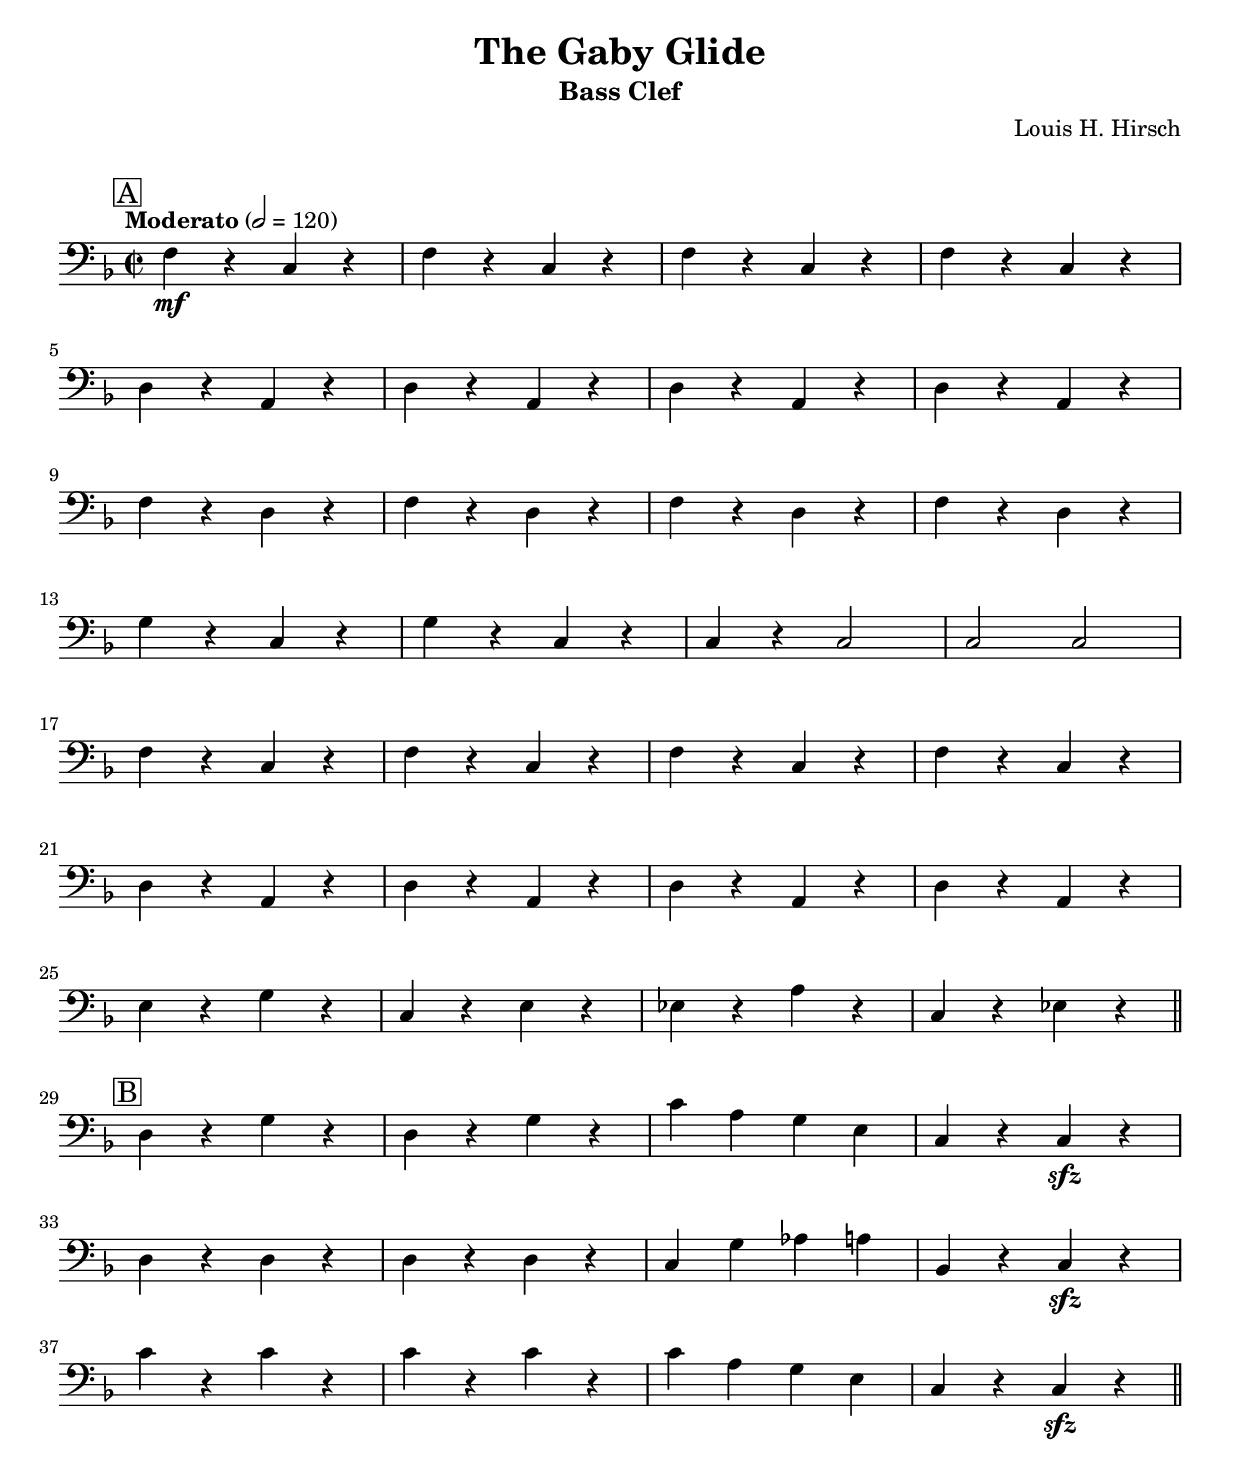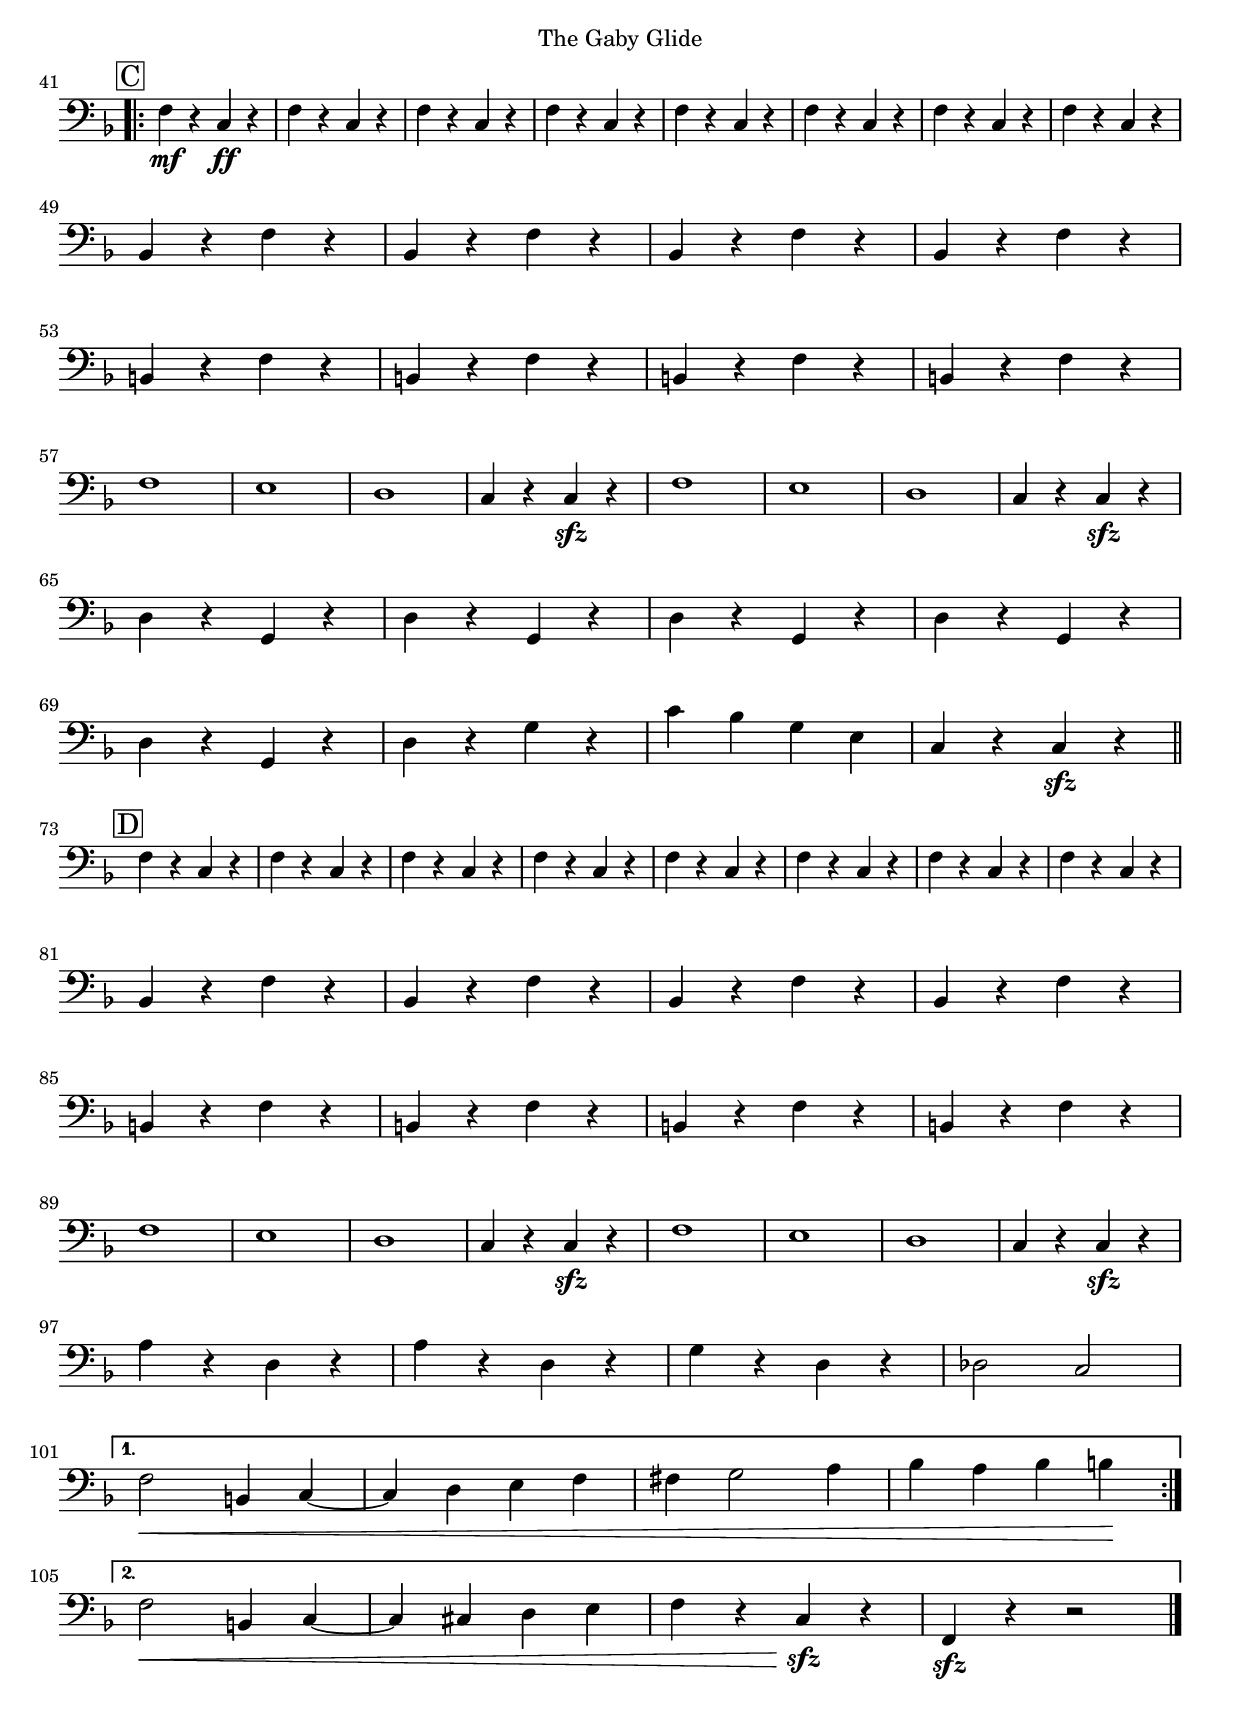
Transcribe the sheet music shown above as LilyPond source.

\version "2.23.81"

\include "english.ly"

instrument = "Bass Clef"
whatKey = f,
whatClef = "bass"

%% -*- Mode: LilyPond -*-

\include "lead-sheets.ily"

\header {
  title = "The Gaby Glide"
  subtitle = \instrument
  composer = "Louis H. Hirsch"
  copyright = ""
}

refrainLyrics = \lyricmode {
}

refrainMaybeChords = \chordmode {
  f1 f1 f1 f1
  d1:m d1:m d1: d1:m
  f1 f1 f1 f1
  g1:7 g1:7 g1:7 g1:7
  c1:7 c1:7 c1:7 c1:7

  f1 f1 f1 f1
  d1:m d1:m d1: d1:m
  c1 c1 c1:dim c1:dim
  g1:7 g1:7 c1 c1
  
  
  g1:m7 g1:m7 c1:7 c2:7 c2
  g1:m7 g1:m7 c1:7 c2:7 c2


  f1 f1 f1 f1 f1 f1 f1 f1
  bf1 bf1 bf1 bf1 f1:dim f1:dim f1:dim f1:dim

  f1 f1 f1 f1 f1 f1 f1 f1
  g1:7 g1:7 g1:7 g1:7 g1:m7 g1:m7 c1:7 c1

  f1 f1 f1 f1 f1 f1 f1 f1
  bf1 bf1 bf1 bf1 f1:dim f1:dim f1:dim f1:dim

  f1 f1 f1 f1 f1 f1 f1 f1
  d1:7 d1:7 g2:7 g2:m7 g2:m7 c2:7
  
  f1 f1 f1 f1

  f1 f1 f2 c2:7 f1
}

refrainChords = \chordmode {
}

refrainKey = f

refrainMelody = \relative f' {
  \time 2/2
  \key \refrainKey \major
  \clef \whatClef
  \tempo "Moderato" 2 = 120

  \mark \markup{ \box "A" }
  
  f4\mf r4 c4 r4 | f4 r4 c4 r4 | f4 r4 c4 r4 | f4 r4 c4 r4 |
  \break
  d4 r4 a4 r4 | d4 r4 a4 r4 | d4 r4 a4 r4 | d4 r4 a4 r4 |
  \break
  f'4 r4 d4 r4 | f4 r4 d4 r4 | f4 r4 d4 r4 | f4 r4 d4 r4 |
  \break
  g4 r4 c,4 r4 | g'4 r4 c,4 r4 |
  c4 r4 c2 | c2 c2 |
  \break
  f4 r4 c4 r4 | f4 r4 c4 r4 | f4 r4 c4 r4 | f4 r4 c4 r4 |
  \break
  d4 r4 a4 r4 | d4 r4 a4 r4 | d4 r4 a4 r4 | d4 r4 a4 r4 |
  \break
  e'4 r4 g4 r4 | c,4 r4 e4 r4 | ef4 r4 a4 r4 | c,4 r4 ef4 r4 |

  \bar "||"
  \break
  \mark \markup{ \box "B" }
  
  d4 r4 g4 r4 | d4 r4 g4 r4 | c4 a4 g4 e4 | c4 r4 c4\sfz r4 | 
  \break
  d4 r4 d4 r4 | d4 r4 d4 r4 | c4 g'4 af4 a4 | bf,4 r4 c4\sfz r4 |
  \break
  c'4 r4 c4 r4 | c4 r4 c4 r4 | c4 a4 g4 e4 | c4 r4 c4\sfz r4 |

  \pageBreak

  \repeat volta 2 {
  \bar ".|:-||"
  
  \mark \markup{ \box "C" }
  
  f4\mf r4 c4\ff r4 | f4 r4 c4 r4 | f4 r4 c4 r4 | f4 r4 c4 r4 |
  f4 r4 c4 r4 | f4 r4 c4 r4 | f4 r4 c4 r4 | f4 r4 c4 r4 |
  \break
  bf4 r4 f'4 r4 | bf,4 r4 f'4 r4 | bf,4 r4 f'4 r4 | bf,4 r4 f'4 r4 |
  \break
  b,4 r4 f'4 r4 | b,4 r4 f'4 r4 | b,4 r4 f'4 r4 | b,4 r4 f'4 r4 |
  \break
  f1 | e1 | d1 | c4 r4 c4\sfz r4 | f1 | e1 | d1 | c4 r4 c4\sfz r4 |
  \break
  d4 r4 g,4 r4 | d'4 r4 g,4 r4 | d'4 r4 g,4 r4 | d'4 r4 g,4 r4 |
  \break
  d'4 r4 g,4 r4 | d'4 r4 g4 r4 | c4 bf4 g4 e4 | c4 r4 c4\sfz r4 |
  
  \bar "||"
  \break
  \mark \markup{ \box "D" }
  
  f4 r4 c4 r4 | f4 r4 c4 r4 | f4 r4 c4 r4 | f4 r4 c4 r4 |
  f4 r4 c4 r4 | f4 r4 c4 r4 | f4 r4 c4 r4 | f4 r4 c4 r4 |
  \break
  bf4 r4 f'4 r4 | bf,4 r4 f'4 r4 | bf,4 r4 f'4 r4 | bf,4 r4 f'4 r4 |
  \break
  b,4 r4 f'4 r4 | b,4 r4 f'4 r4 | b,4 r4 f'4 r4 | b,4 r4 f'4 r4 |
  \break
  f1 | e1 | d1 | c4 r4 c4\sfz r4 | f1 | e1 | d1 | c4 r4 c4\sfz r4 |
  \break
  a'4 r4 d,4 r4 | a'4 r4 d,4 r4 | g4 r4 d4 r4 | df2 c2 |
  \break
  }
  
  \alternative {
    {
      f2\< b,4 c4~ | c4 d4 e4 f4 | fs4 g2 a4 | bf4 a4 bf4 b4\! |
      \break
    } {
      f2\< b,4 c4~ | c4 cs4 d4 e4 | f4 r4 c4\sfz r4 | f,4\sfz r4 r2\! |
    } }
  
  \bar "|."
}

\include "paper.ily"

\markup {
  % Leave a gap after the header
  \vspace #1
}

\include "refrain.ily"

